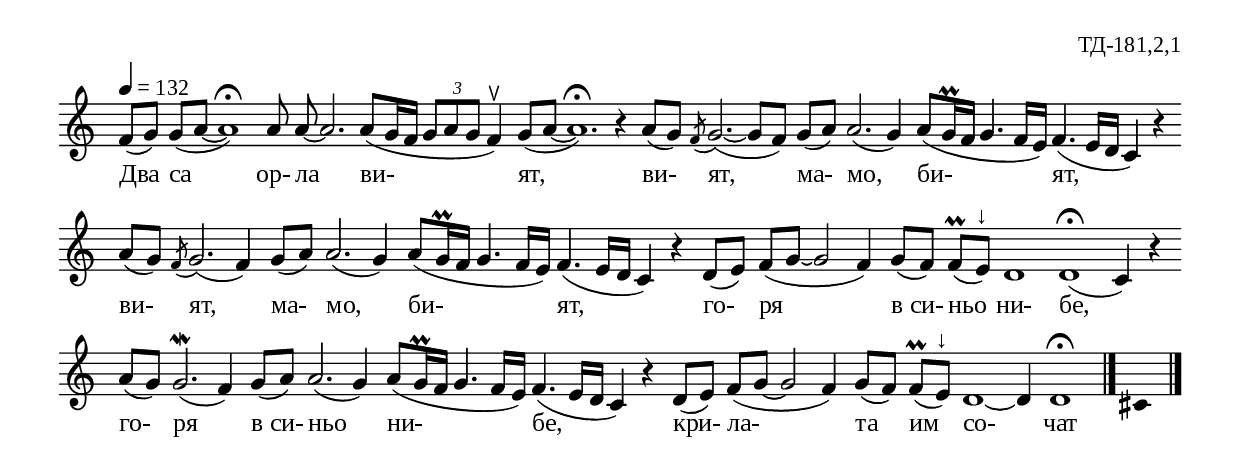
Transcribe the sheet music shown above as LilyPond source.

%{
td_181_2_01
%}

\include "td-preamble.ly"

\score {
\relative c' {
\tempo 4 = 132
\cadenzaOn
f8([ g]) g[( a]~ a1\fermata) a8\noBeam a~ a2. a8([ g16 f] \times 2/3 { g8[ a g] } f4^\ltoe) g8([ a]~ a1.\fermata) r4
%\bar ""
a8[( g]) \acciaccatura f8 g2.(~ g8[ f]) g[( a]) a2.( g4) a8[( g16\prall f] g4. f16[ e]) f4.( e16[ d] c4) r
\bar ""
a'8[( g]) \acciaccatura f8 g2.( f4) g8[( a]) a2.( g4) a8[( g16\prall f] g4. f16[ e]) f4.( e16[ d] c4) r
%\bar ""
d8([ e]) f([ g]~ g2 f4) g8([ f]) f\prall[( e^"↓"]) d1 d1\fermata( c4) r
\bar ""
a'8([ g]) g2.\mordent( f4) g8([ a]) a2.( g4) a8([ g16\prall f] g4. f16[ e]) f4.( e16[ d] c4) r
%\bar ""
d8([ e]) f([ g]~ g2 f4) g8([ f]) f\prall[( e^"↓"]) d1~ d4 d1\fermata
 \bar "|." 
s4 \fixB cis
  \bar "|." 
}
\addlyrics { Два са ор- ла ви- ят, ви- ят, ма- мо, би- ят, ви- ят, ма- мо, би- ят,
го- ря "в си-" ньо ни- бе, го- ря "в си-" ньо ни- бе, кри- ла- та им со- чат }
%
\layout {
   \context { 
	    \Staff \remove "Time_signature_engraver" } 
  indent = #0
  line-width = 190\mm
  ragged-right=##f
}
%
\midi { 
	\context {
		\Score tempoWholesPerMinute = #(ly:make-moment 132 4)
		}
	}
}
%
\header{
  opus = "ТД-181,2,1"
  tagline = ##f
}


